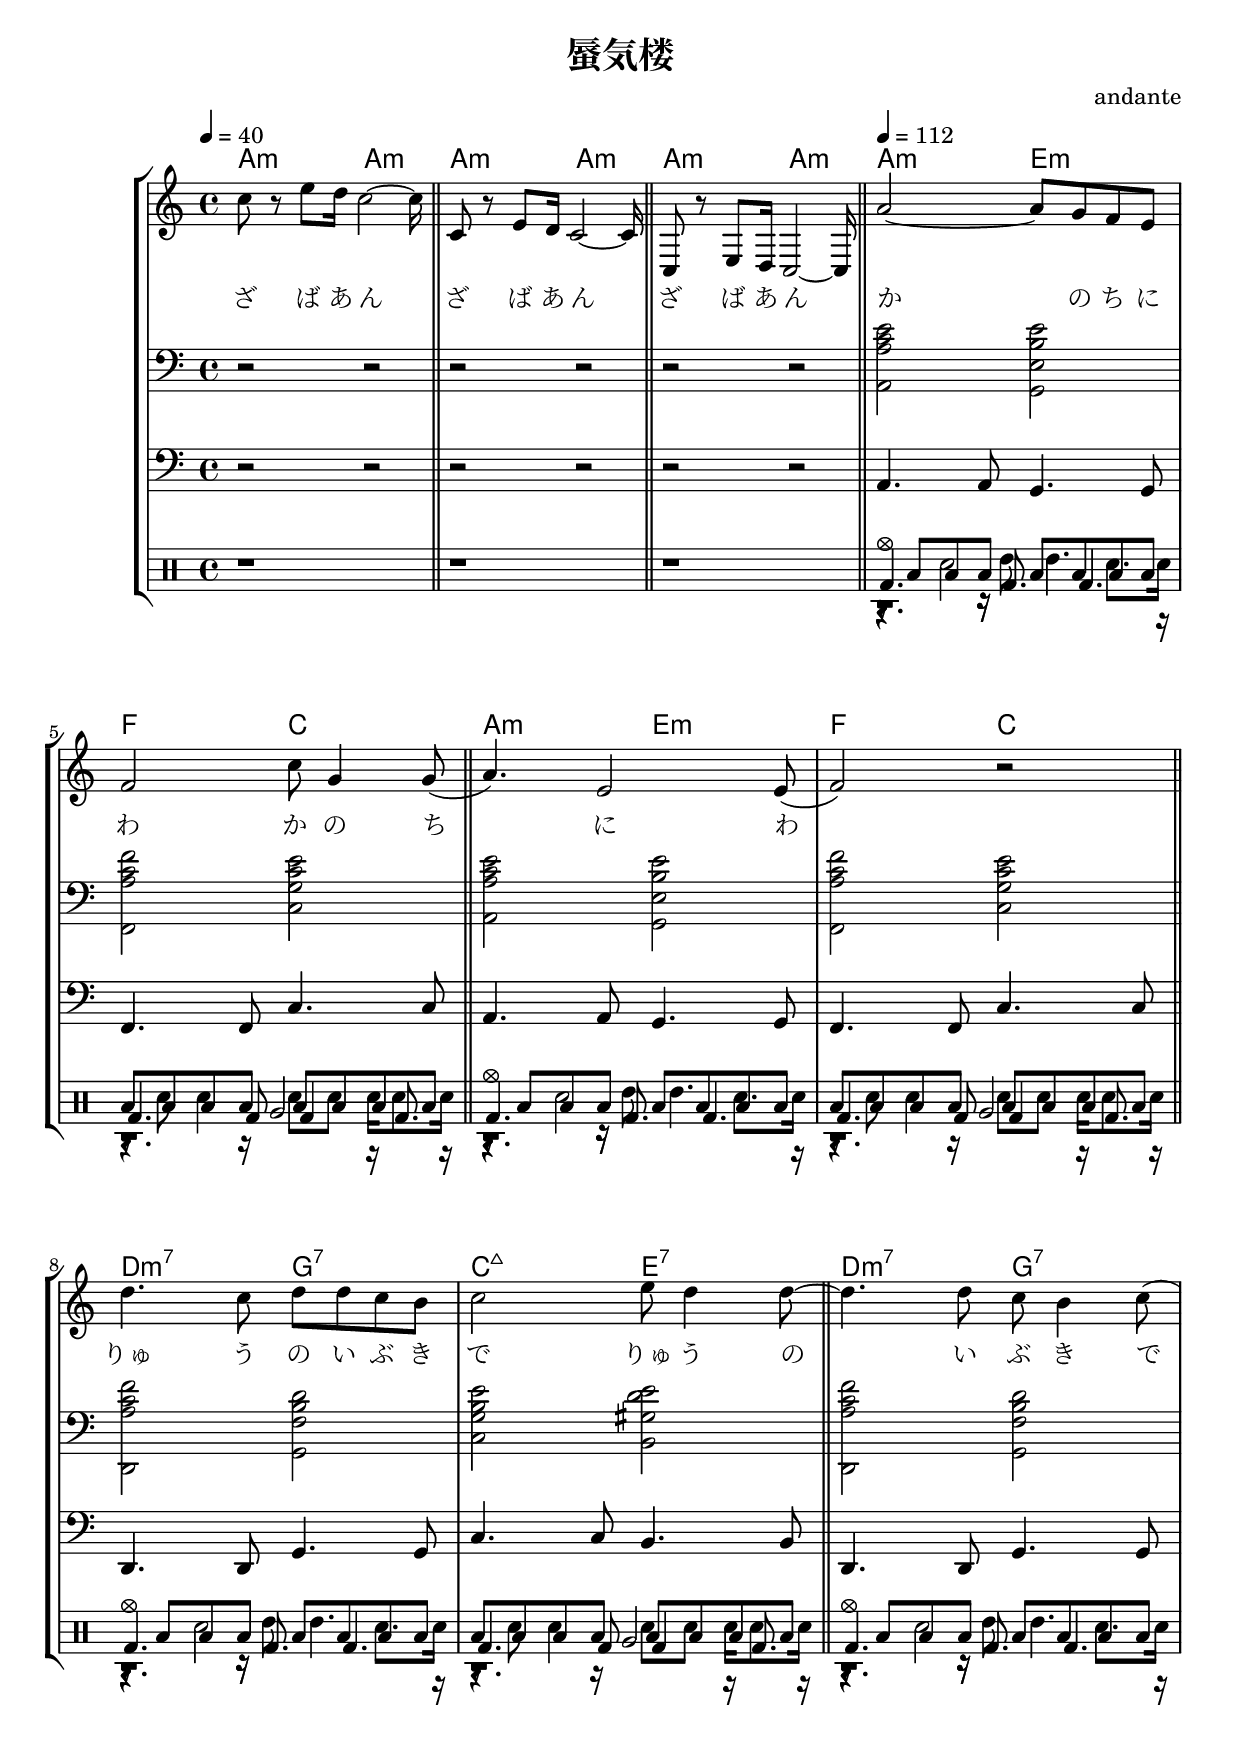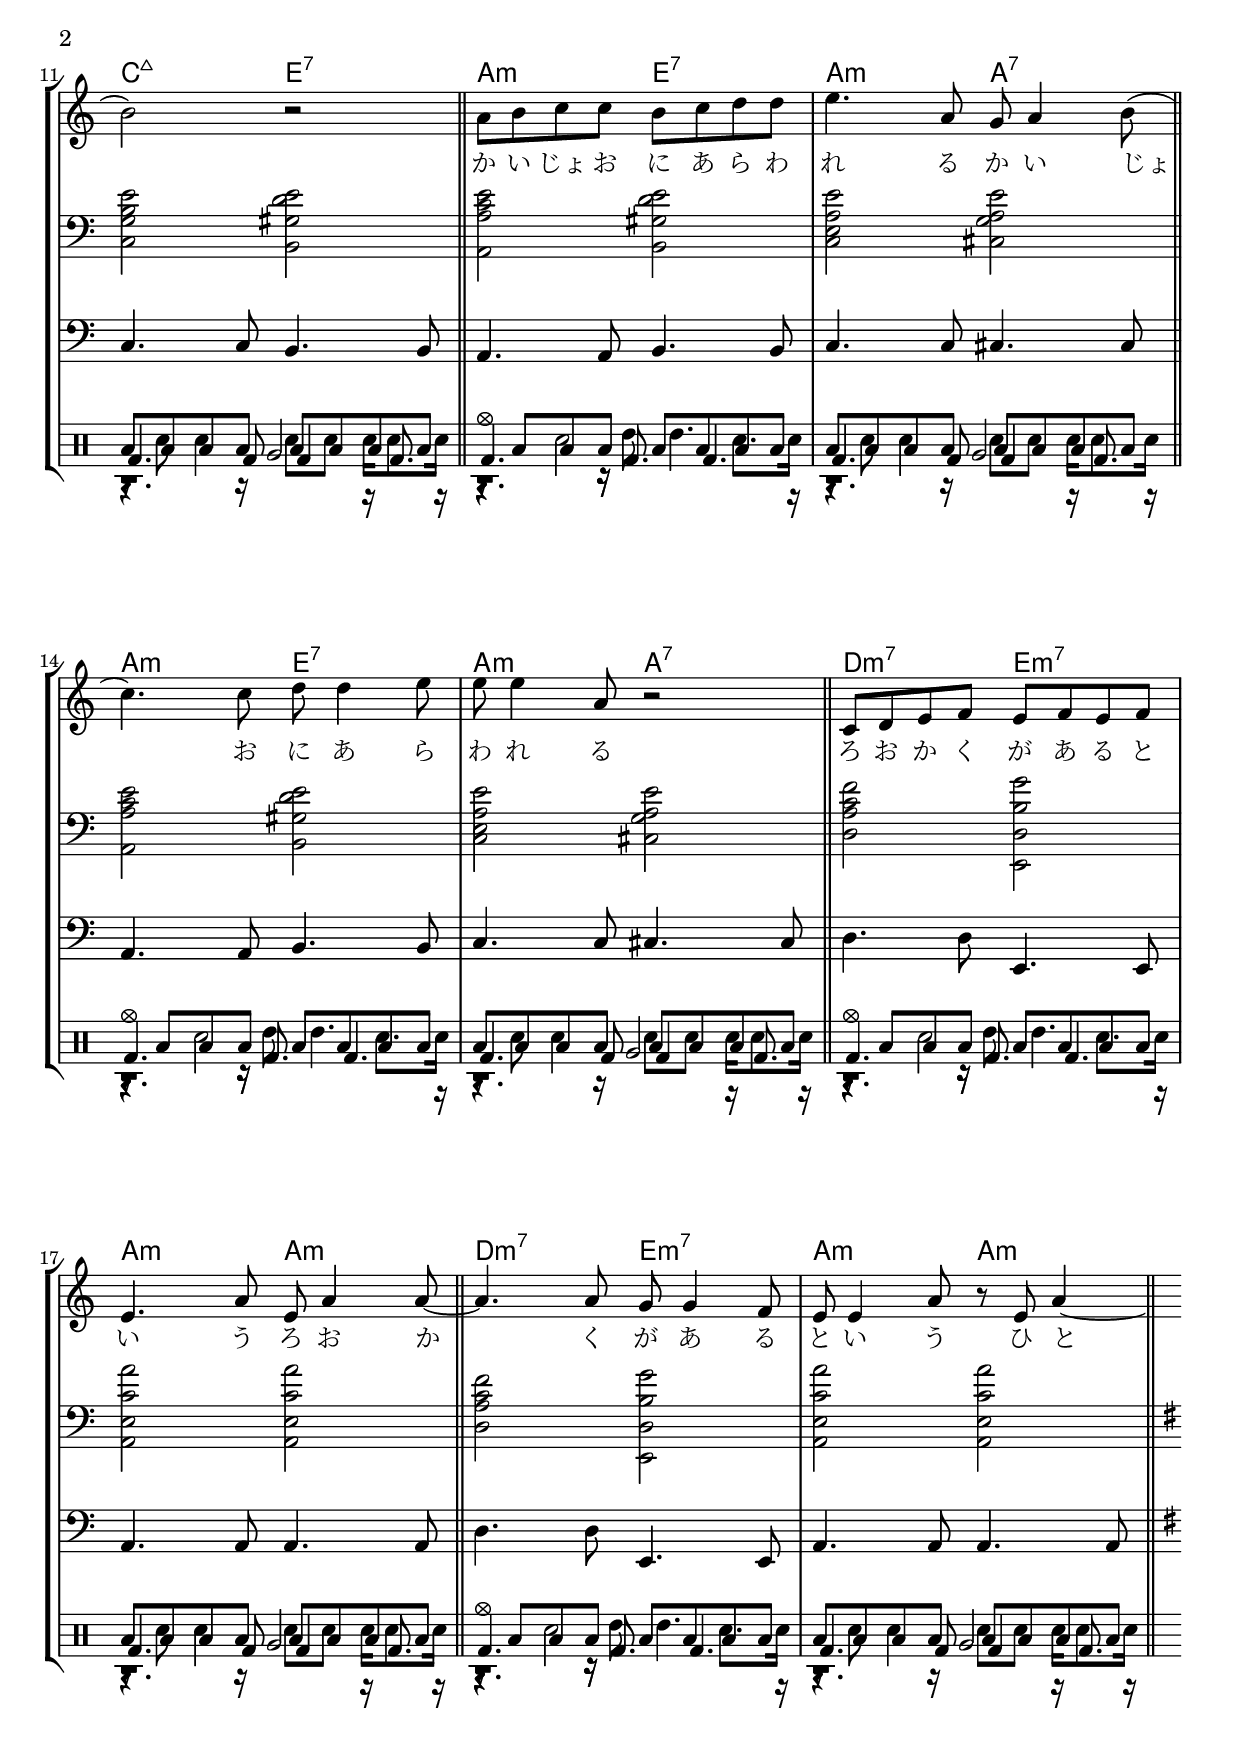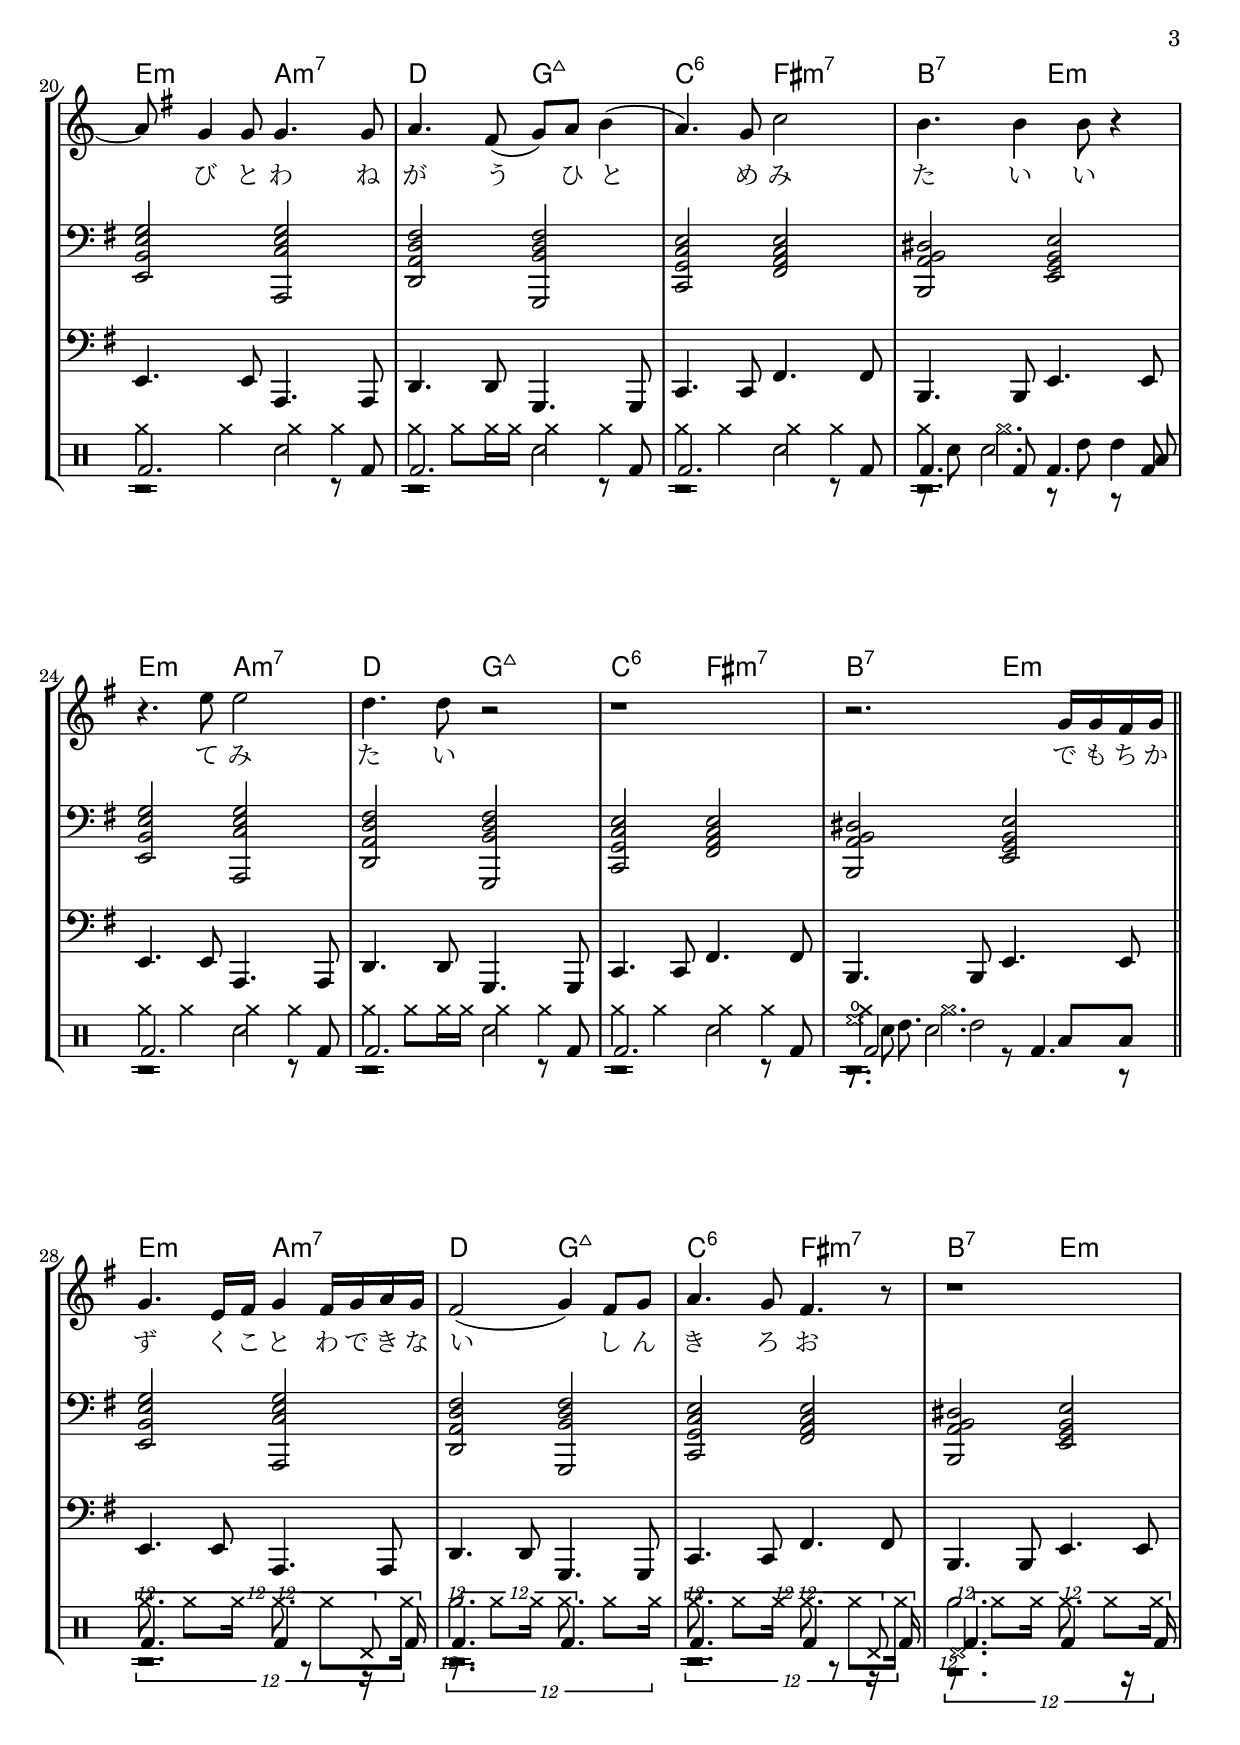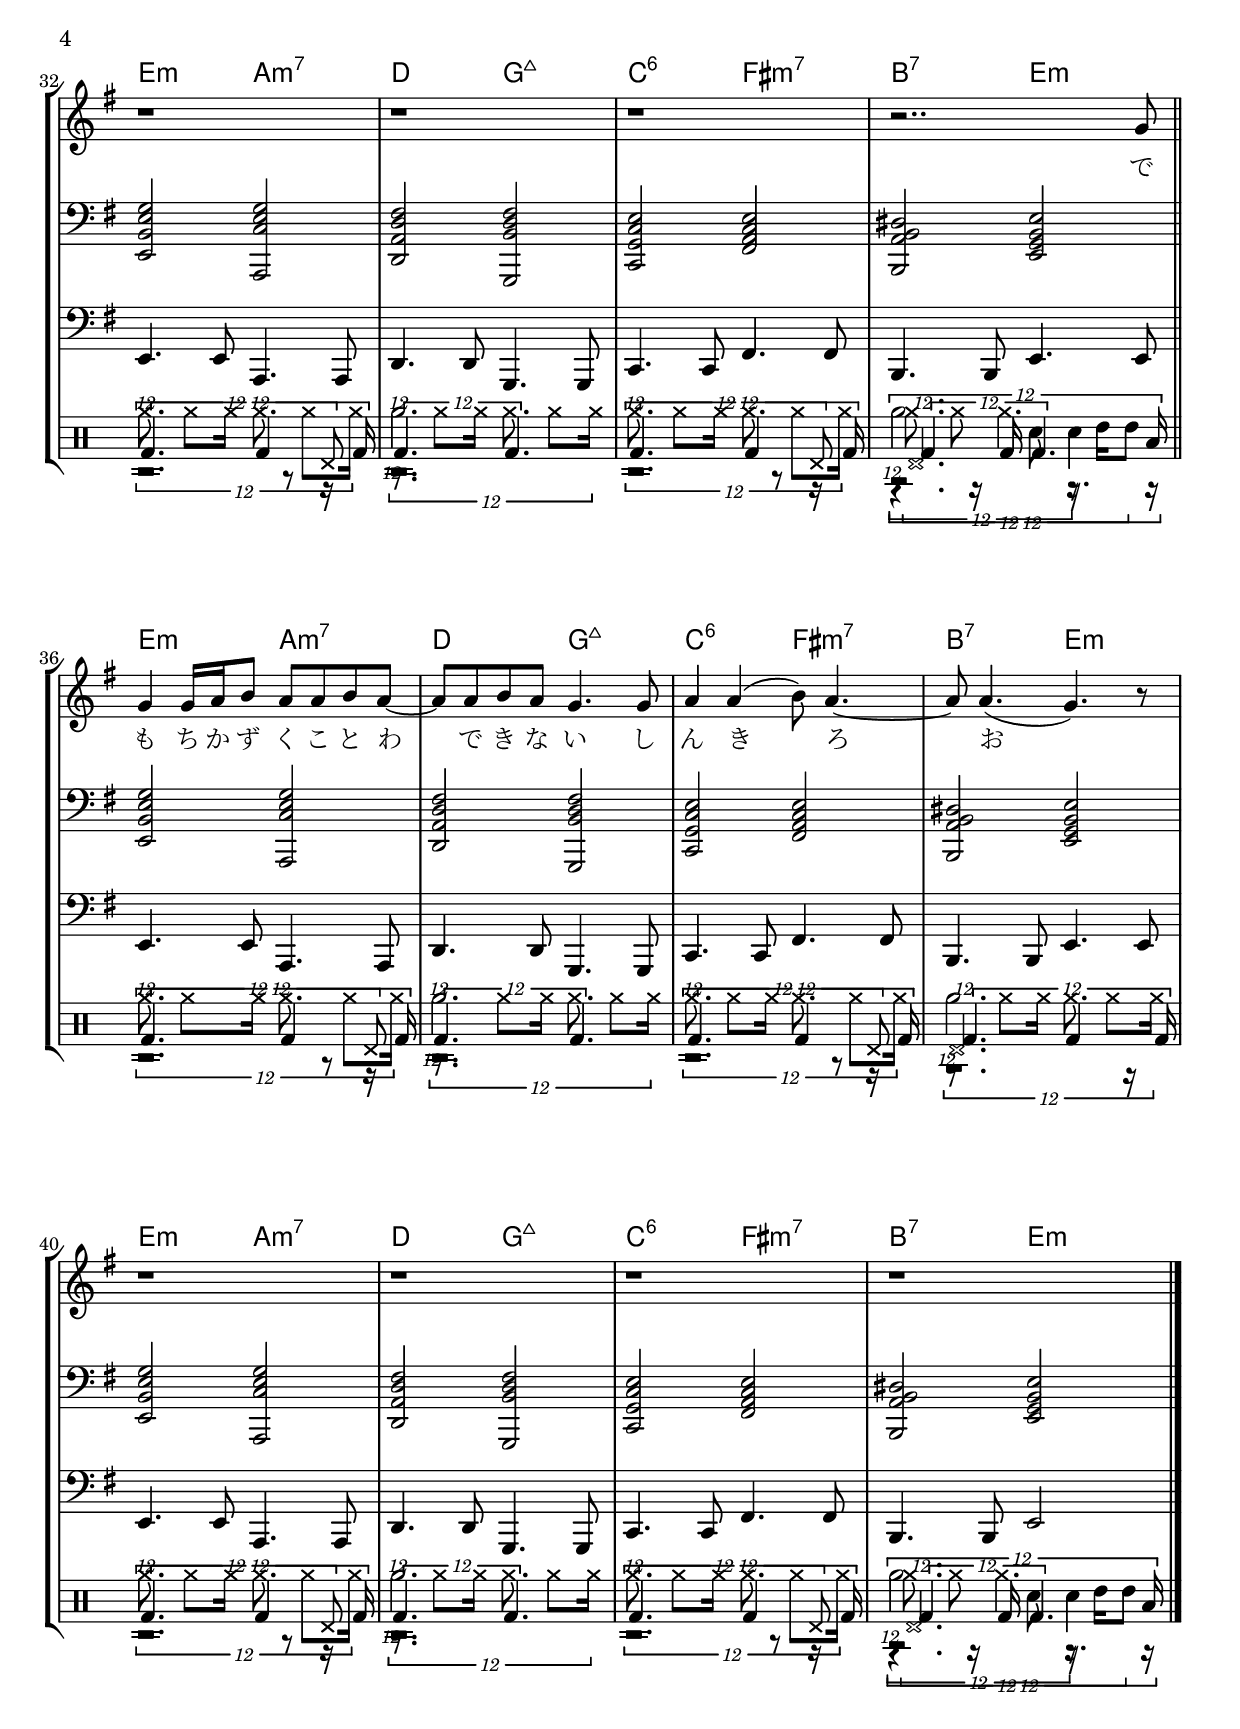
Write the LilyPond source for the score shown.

\version "2.12.1"

\header {
	title = \markup {蜃気楼}
	composer = \markup \center-column {andante}
}

harmony = \chordmode {
	a2:m a:m 

	a:m a:m 

	a:m a:m 

	a:m e:m f c 

	a:m e:m f c 

	d:min7 g:7 c:maj7 e:7 

	d:min7 g:7 c:maj7 e:7 

	a:m e:7 a:m a:7 

	a:m e:7 a:m a:7 

	d:min7 e:min7 a:m a:m 

	d:min7 e:min7 a:m a:m 

	e:m a:min7 d g:maj7 c:6 fis:m7 b:7 e:m e:m a:min7 d g:maj7 c:6 fis:m7 b:7 e:m 

	e:m a:min7 d g:maj7 c:6 fis:m7 b:7 e:m e:m a:min7 d g:maj7 c:6 fis:m7 b:7 e:m 

	e:m a:min7 d g:maj7 c:6 fis:m7 b:7 e:m e:m a:min7 d g:maj7 c:6 fis:m7 b:7 e:m 
}

melody = {
	\set Staff.midiInstrument = #"Seashore"
		\key c \major
	\tempo 4 = 40
c''8  r8  e''8  d''16  c''2~c''16
	\set Staff.midiInstrument = #"Seashore"
	c'8  r8  e'8  d'16  c'2~c'16
	\set Staff.midiInstrument = #"Seashore"
	c8  r8  e8  d16  c2~c16
	\set Staff.midiInstrument = #"fss0.35"
		\tempo 4 = 112
a'2~a'8  g'8  f'8  e'8 
	f'2  	\set Staff.midiInstrument = #"fss0.42"
	c''8  g'4  g'8 
	(a'4.)  e'2  e'8 
	(f'2)  	r2 	\set Staff.midiInstrument = #"fss0.35"
	d''4.  c''8  d''8  d''8  c''8  b'8 
	c''2  	\set Staff.midiInstrument = #"fss0.42"
	e''8  d''4  d''8~ 
	d''4.  d''8  c''8  b'4  c''8 
	(b'2)  	r2 	\set Staff.midiInstrument = #"fss0.35"
	a'8  b'8  c''8  c''8  b'8  c''8  d''8  d''8 
	e''4.  a'8  	\set Staff.midiInstrument = #"fss0.42"
	g'8  a'4  b'8 
	(c''4.)  c''8  d''8  d''4  e''8 
	e''8  e''4  a'8  	r2 	\set Staff.midiInstrument = #"fss0.35"
	c'8  d'8  e'8  f'8  e'8  f'8  e'8  f'8 
	e'4.  a'8  	\set Staff.midiInstrument = #"fss0.42"
	e'8  a'4  a'8~ 
	a'4.  a'8  g'8  g'4  f'8 
	e'8  e'4  a'8  	r8 	\set Staff.midiInstrument = #"fss0.32"
	e'8  a'4~ 
	a'8  	\key g \major
g'4  g'8  g'4.  g'8 
	a'4.  fis'8  (g'8)  a'8  b'4 
	(a'4.)  g'8  c''2 
	b'4.  b'4  b'8  r4 
	r4.  e''8  e''2 
	d''4.  d''8  	r2 r1 r2. 	\set Staff.midiInstrument = #"fss0.35"
	g'16  g'16  fis'16  g'16 
	g'4.  e'16  fis'16  g'4  fis'16  g'16  a'16  g'16 
	fis'2  (g'4)  fis'8  g'8 
	a'4.  g'8  fis'4.  	r8 r1 r1 r1 r1 r2.. 	\set Staff.midiInstrument = #"fss0.42"
	g'8 
	g'4  g'16  a'16  b'8  a'8  a'8  b'8  a'8~ 
	a'8  a'8  b'8  a'8  g'4.  g'8 
	a'4  a'4  (b'8)  a'4.~ 
	a'8  a'4.  (g'4.)  	r8 r1 r1 r1 r1 	\bar "|."
}

words = \lyricmode {
	ざ  ば  あ  ん  
	ざ  ば  あ  ん  
	ざ  ば  あ  ん  
	か  の  ち  に  わ  
	か  の  ち  に  わ  
	りゅ  う  の  い  ぶ  き  で  
	りゅ  う  の  い  ぶ  き  で  
	か  い  じょ  お  に  あ  ら  わ  れ  る  
	か  い  じょ  お  に  あ  ら  わ  れ  る  
	ろ  お  か  く  が  あ  る  と  い  う  
	ろ  お  か  く  が  あ  る  と  い  う  
	ひ  と  び  と  わ  ね  が  う  ひ  と  め  み  た  い  い  て  み  た  い  
	で  も  ち  か  ず  く  こ  と  わ  で  き  な  い  し  ん  き  ろ  お  
	で  も  ち  か  ず  く  こ  と  わ  で  き  な  い  し  ん  き  ろ  お  
}

tempochange = {
	\tempo 4 = 40
	r1 \bar "||"
	\tempo 4 = 40
	r1 \bar "||"
	\tempo 4 = 40
	r1 \bar "||"
	\tempo 4 = 112
	r1 | r1 \bar "||"
	\tempo 4 = 112
	r1 | r1 \bar "||"
	\tempo 4 = 112
	r1 | r1 \bar "||"
	\tempo 4 = 112
	r1 | r1 \bar "||"
	\tempo 4 = 112
	r1 | r1 \bar "||"
	\tempo 4 = 112
	r1 | r1 \bar "||"
	\tempo 4 = 112
	r1 | r1 \bar "||"
	\tempo 4 = 112
	r1 | r1 \bar "||"
	\tempo 4 = 112
	r1 | r1 | r1 | r1 | r1 | r1 | r1 | r1 \bar "||"
	\tempo 4 = 112
	r1 | r1 | r1 | r1 | r1 | r1 | r1 | r1 \bar "||"
	\tempo 4 = 112
	r1 | r1 | r1 | r1 | r1 | r1 | r1 | r1 \bar "|."
}

mainacc = {
	\clef bass
	\set Staff.midiInstrument = #"Acoustic grand"
	\key c \major
	\tempo 4 = 40
	r2
	r2
	\bar "||"

	\set Staff.midiInstrument = #"Acoustic grand"
	r2
	r2
	\bar "||"

	\set Staff.midiInstrument = #"Acoustic grand"
	r2
	r2
	\bar "||"

	\set Staff.midiInstrument = #"FX 8 (sci-fi)"
	\tempo 4 = 112
	<a, a c' e'>2
	<g, e b e'>2
	<f, a c' f'>2
	<c g c' e'>2
	\bar "||"

	\set Staff.midiInstrument = #"FX 8 (sci-fi)"
	<a, a c' e'>2
	<g, e b e'>2
	<f, a c' f'>2
	<c g c' e'>2
	\bar "||"

	\set Staff.midiInstrument = #"FX 8 (sci-fi)"
	<d, a c' f'>2
	<g, f b d'>2
	<c g b e'>2
	<b, gis d' e'>2
	\bar "||"

	\set Staff.midiInstrument = #"FX 8 (sci-fi)"
	<d, a c' f'>2
	<g, f b d'>2
	<c g b e'>2
	<b, gis d' e'>2
	\bar "||"

	\set Staff.midiInstrument = #"FX 8 (sci-fi)"
	<a, a c' e'>2
	<b, gis d' e'>2
	<c e a e'>2
	<cis g a e'>2
	\bar "||"

	\set Staff.midiInstrument = #"FX 8 (sci-fi)"
	<a, a c' e'>2
	<b, gis d' e'>2
	<c e a e'>2
	<cis g a e'>2
	\bar "||"

	\set Staff.midiInstrument = #"FX 8 (sci-fi)"
	<d a c' f'>2
	<e, d b g'>2
	<a, e c' a'>2
	<a, e c' a'>2
	\bar "||"

	\set Staff.midiInstrument = #"FX 8 (sci-fi)"
	<d a c' f'>2
	<e, d b g'>2
	<a, e c' a'>2
	<a, e c' a'>2
	\bar "||"

	\set Staff.midiInstrument = #"Sitar"
	\key g \major
	<e, b, e g>2
	<a,, c e g>2
	<d, a, d fis>2
	<g,, b, d fis>2
	<c, g, c e>2
	<fis, a, c e>2
	<b,, a, b, dis>2
	<e, g, b, e>2
	<e, b, e g>2
	<a,, c e g>2
	<d, a, d fis>2
	<g,, b, d fis>2
	<c, g, c e>2
	<fis, a, c e>2
	<b,, a, b, dis>2
	<e, g, b, e>2
	\bar "||"

	\set Staff.midiInstrument = #"FX 4 (atmosphere)"
	<e, b, e g>2
	<a,, c e g>2
	<d, a, d fis>2
	<g,, b, d fis>2
	<c, g, c e>2
	<fis, a, c e>2
	<b,, a, b, dis>2
	<e, g, b, e>2
	<e, b, e g>2
	<a,, c e g>2
	<d, a, d fis>2
	<g,, b, d fis>2
	<c, g, c e>2
	<fis, a, c e>2
	<b,, a, b, dis>2
	<e, g, b, e>2
	\bar "||"

	\set Staff.midiInstrument = #"FX 4 (atmosphere)"
	<e, b, e g>2
	<a,, c e g>2
	<d, a, d fis>2
	<g,, b, d fis>2
	<c, g, c e>2
	<fis, a, c e>2
	<b,, a, b, dis>2
	<e, g, b, e>2
	<e, b, e g>2
	<a,, c e g>2
	<d, a, d fis>2
	<g,, b, d fis>2
	<c, g, c e>2
	<fis, a, c e>2
	<b,, a, b, dis>2
	<e, g, b, e>2
	\bar "|."
}

subacc = {
	\clef bass
	\set Staff.midiInstrument = #"Acoustic grand"
	\key c \major
	\tempo 4 = 40
	r2
	r2
	\bar "||"

	\set Staff.midiInstrument = #"Acoustic grand"
	r2
	r2
	\bar "||"

	\set Staff.midiInstrument = #"Acoustic grand"
	r2
	r2
	\bar "||"

	\set Staff.midiInstrument = #"Bassoon"
	\tempo 4 = 112
	a,4.a,8
	g,4.g,8
	f,4.f,8
	c4.c8
	\bar "||"

	\set Staff.midiInstrument = #"Bassoon"
	a,4.a,8
	g,4.g,8
	f,4.f,8
	c4.c8
	\bar "||"

	\set Staff.midiInstrument = #"Bassoon"
	d,4.d,8
	g,4.g,8
	c4.c8
	b,4.b,8
	\bar "||"

	\set Staff.midiInstrument = #"Bassoon"
	d,4.d,8
	g,4.g,8
	c4.c8
	b,4.b,8
	\bar "||"

	\set Staff.midiInstrument = #"Bassoon"
	a,4.a,8
	b,4.b,8
	c4.c8
	cis4.cis8
	\bar "||"

	\set Staff.midiInstrument = #"Bassoon"
	a,4.a,8
	b,4.b,8
	c4.c8
	cis4.cis8
	\bar "||"

	\set Staff.midiInstrument = #"Bassoon"
	d4.d8
	e,4.e,8
	a,4.a,8
	a,4.a,8
	\bar "||"

	\set Staff.midiInstrument = #"Bassoon"
	d4.d8
	e,4.e,8
	a,4.a,8
	a,4.a,8
	\bar "||"

	\set Staff.midiInstrument = #"Agogo"
	\key g \major
	e,4.e,8
	a,,4.a,,8
	d,4.d,8
	g,,4.g,,8
	c,4.c,8
	fis,4.fis,8
	b,,4.b,,8
	e,4.e,8
	e,4.e,8
	a,,4.a,,8
	d,4.d,8
	g,,4.g,,8
	c,4.c,8
	fis,4.fis,8
	b,,4.b,,8
	e,4.e,8
	\bar "||"

	\set Staff.midiInstrument = #"FX 7 (echoes)"
	e,4.e,8
	a,,4.a,,8
	d,4.d,8
	g,,4.g,,8
	c,4.c,8
	fis,4.fis,8
	b,,4.b,,8
	e,4.e,8
	e,4.e,8
	a,,4.a,,8
	d,4.d,8
	g,,4.g,,8
	c,4.c,8
	fis,4.fis,8
	b,,4.b,,8
	e,4.e,8
	\bar "||"

	\set Staff.midiInstrument = #"FX 7 (echoes)"
	e,4.e,8
	a,,4.a,,8
	d,4.d,8
	g,,4.g,,8
	c,4.c,8
	fis,4.fis,8
	b,,4.b,,8
	e,4.e,8
	e,4.e,8
	a,,4.a,,8
	d,4.d,8
	g,,4.g,,8
	c,4.c,8
	fis,4.fis,8
	b,,4.b,,8
	e,2
	\bar "|."
}

percA = {
	\drummode {
	r1 \bar "||"
	r1 \bar "||"
	r1 \bar "||"
	r4 sn2 sn8. sn16  |r8 sn8 sn4 sn8 sn8 sn16 sn8 sn16  \bar "||"
	r4 sn2 sn8. sn16  |r8 sn8 sn4 sn8 sn8 sn16 sn8 sn16  \bar "||"
	r4 sn2 sn8. sn16  |r8 sn8 sn4 sn8 sn8 sn16 sn8 sn16  \bar "||"
	r4 sn2 sn8. sn16  |r8 sn8 sn4 sn8 sn8 sn16 sn8 sn16  \bar "||"
	r4 sn2 sn8. sn16  |r8 sn8 sn4 sn8 sn8 sn16 sn8 sn16  \bar "||"
	r4 sn2 sn8. sn16  |r8 sn8 sn4 sn8 sn8 sn16 sn8 sn16  \bar "||"
	r4 sn2 sn8. sn16  |r8 sn8 sn4 sn8 sn8 sn16 sn8 sn16  \bar "||"
	r4 sn2 sn8. sn16  |r8 sn8 sn4 sn8 sn8 sn16 sn8 sn16  \bar "||"
	cymr4 cymr4 cymr4 cymr4  |cymr4 cymr8 cymr16 cymr16 cymr4 cymr4  |cymr4 cymr4 cymr4 cymr4  |cymr4 cymr2.  |cymr4 cymr4 cymr4 cymr4  |cymr4 cymr8 cymr16 cymr16 cymr4 cymr4  |cymr4 cymr4 cymr4 cymr4  |cymr4 cymr2.  \bar "||"
	\times 16/12{ cymr8. cymr8 cymr16 cymr8. cymr8 cymr16 } |\times 16/12{ r8. cymr8 cymr16 cymr8. cymr8 cymr16 } |\times 16/12{ cymr8. cymr8 cymr16 cymr8. cymr8 cymr16 } |\times 16/12{ r8. cymr8 cymr16 cymr8. cymr8 cymr16 } |\times 16/12{ cymr8. cymr8 cymr16 cymr8. cymr8 cymr16 } |\times 16/12{ r8. cymr8 cymr16 cymr8. cymr8 cymr16 } |\times 16/12{ cymr8. cymr8 cymr16 cymr8. cymr8 cymr16 } |\times 16/12{ cymr8. cymr8 cymr4. r16 } \bar "||"
	\times 16/12{ cymr8. cymr8 cymr16 cymr8. cymr8 cymr16 } |\times 16/12{ r8. cymr8 cymr16 cymr8. cymr8 cymr16 } |\times 16/12{ cymr8. cymr8 cymr16 cymr8. cymr8 cymr16 } |\times 16/12{ r8. cymr8 cymr16 cymr8. cymr8 cymr16 } |\times 16/12{ cymr8. cymr8 cymr16 cymr8. cymr8 cymr16 } |\times 16/12{ r8. cymr8 cymr16 cymr8. cymr8 cymr16 } |\times 16/12{ cymr8. cymr8 cymr16 cymr8. cymr8 cymr16 } |\times 16/12{ cymr8. cymr8 cymr4. r16 } \bar "|."
	}
}

percB = {
	\drummode {
	r1 \bar "||"
	r1 \bar "||"
	r1 \bar "||"
	r4. r16 tommh8 tommh4. r16  |r1  \bar "||"
	r4. r16 tommh8 tommh4. r16  |r1  \bar "||"
	r4. r16 tommh8 tommh4. r16  |r1  \bar "||"
	r4. r16 tommh8 tommh4. r16  |r1  \bar "||"
	r4. r16 tommh8 tommh4. r16  |r1  \bar "||"
	r4. r16 tommh8 tommh4. r16  |r1  \bar "||"
	r4. r16 tommh8 tommh4. r16  |r1  \bar "||"
	r4. r16 tommh8 tommh4. r16  |r1  \bar "||"
	r2 sn2  |r2 sn2  |r2 sn2  |r8 sn8 sn2.  |r2 sn2  |r2 sn2  |r2 sn2  |r8 sn8 sn2.  \bar "||"
	\times 16/12{ r2 r8 hhp8 } |\times 16/12{ r2. } |\times 16/12{ r2 r8 hhp8 } |\times 16/12{ hhp2. } |\times 16/12{ r2 r8 hhp8 } |\times 16/12{ r2. } |\times 16/12{ r2 r8 hhp8 } |\times 16/12{ hhp2. } \bar "||"
	\times 16/12{ r2 r8 hhp8 } |\times 16/12{ r2. } |\times 16/12{ r2 r8 hhp8 } |\times 16/12{ hhp2. } |\times 16/12{ r2 r8 hhp8 } |\times 16/12{ r2. } |\times 16/12{ r2 r8 hhp8 } |\times 16/12{ hhp2. } \bar "|."
	}
}

percC = {
	\drummode {
	r1 \bar "||"
	r1 \bar "||"
	r1 \bar "||"
	r8 toml8 toml8 toml8 toml8 toml8 toml8 toml8  |toml8 toml8 toml8 toml8 toml8 toml8 toml8 toml8  \bar "||"
	r8 toml8 toml8 toml8 toml8 toml8 toml8 toml8  |toml8 toml8 toml8 toml8 toml8 toml8 toml8 toml8  \bar "||"
	r8 toml8 toml8 toml8 toml8 toml8 toml8 toml8  |toml8 toml8 toml8 toml8 toml8 toml8 toml8 toml8  \bar "||"
	r8 toml8 toml8 toml8 toml8 toml8 toml8 toml8  |toml8 toml8 toml8 toml8 toml8 toml8 toml8 toml8  \bar "||"
	r8 toml8 toml8 toml8 toml8 toml8 toml8 toml8  |toml8 toml8 toml8 toml8 toml8 toml8 toml8 toml8  \bar "||"
	r8 toml8 toml8 toml8 toml8 toml8 toml8 toml8  |toml8 toml8 toml8 toml8 toml8 toml8 toml8 toml8  \bar "||"
	r8 toml8 toml8 toml8 toml8 toml8 toml8 toml8  |toml8 toml8 toml8 toml8 toml8 toml8 toml8 toml8  \bar "||"
	r8 toml8 toml8 toml8 toml8 toml8 toml8 toml8  |toml8 toml8 toml8 toml8 toml8 toml8 toml8 toml8  \bar "||"
	bd2. r8 bd8  |bd2. r8 bd8  |bd2. r8 bd8  |bd4. bd8 bd4. bd8  |bd2. r8 bd8  |bd2. r8 bd8  |bd2. r8 bd8  |bd2 r8 bd4.  \bar "||"
	\times 16/12{ bd4. bd4 r16 bd16 } |\times 16/12{ bd4. bd4. } |\times 16/12{ bd4. bd4 r16 bd16 } |\times 16/12{ bd4. bd4 r16 bd16 } |\times 16/12{ bd4. bd4 r16 bd16 } |\times 16/12{ bd4. bd4. } |\times 16/12{ bd4. bd4 r16 bd16 } |\times 16/12{ bd4 r16 bd16 bd4. } \bar "||"
	\times 16/12{ bd4. bd4 r16 bd16 } |\times 16/12{ bd4. bd4. } |\times 16/12{ bd4. bd4 r16 bd16 } |\times 16/12{ bd4. bd4 r16 bd16 } |\times 16/12{ bd4. bd4 r16 bd16 } |\times 16/12{ bd4. bd4. } |\times 16/12{ bd4. bd4 r16 bd16 } |\times 16/12{ bd4 r16 bd16 bd4. } \bar "|."
	}
}

percD = {
	\drummode {
	r1 \bar "||"
	r1 \bar "||"
	r1 \bar "||"
	r1  |r4. r16 tomfh2 r16  \bar "||"
	r1  |r4. r16 tomfh2 r16  \bar "||"
	r1  |r4. r16 tomfh2 r16  \bar "||"
	r1  |r4. r16 tomfh2 r16  \bar "||"
	r1  |r4. r16 tomfh2 r16  \bar "||"
	r1  |r4. r16 tomfh2 r16  \bar "||"
	r1  |r4. r16 tomfh2 r16  \bar "||"
	r1  |r4. r16 tomfh2 r16  \bar "||"
	r1 |r1 |r1 |r2 r8 tommh8 tommh4  |r1 |r1 |r1 |r8. tommh8. tommh2 r8  \bar "||"
	\times 16/12{ r2. } |\times 16/12{ rb2. } |\times 16/12{ r2. } |\times 16/12{ rb2. } |\times 16/12{ r2. } |\times 16/12{ rb2. } |\times 16/12{ r2. } |\times 16/12{ rb2. } \bar "||"
	\times 16/12{ r2. } |\times 16/12{ rb2. } |\times 16/12{ r2. } |\times 16/12{ rb2. } |\times 16/12{ r2. } |\times 16/12{ rb2. } |\times 16/12{ r2. } |\times 16/12{ rb2. } \bar "|."
	}
}

percE = {
	\drummode {
	r1 \bar "||"
	r1 \bar "||"
	r1 \bar "||"
	bd4. r16 bd8. bd4.  |bd4. bd8 bd4 r16 bd8.  \bar "||"
	bd4. r16 bd8. bd4.  |bd4. bd8 bd4 r16 bd8.  \bar "||"
	bd4. r16 bd8. bd4.  |bd4. bd8 bd4 r16 bd8.  \bar "||"
	bd4. r16 bd8. bd4.  |bd4. bd8 bd4 r16 bd8.  \bar "||"
	bd4. r16 bd8. bd4.  |bd4. bd8 bd4 r16 bd8.  \bar "||"
	bd4. r16 bd8. bd4.  |bd4. bd8 bd4 r16 bd8.  \bar "||"
	bd4. r16 bd8. bd4.  |bd4. bd8 bd4 r16 bd8.  \bar "||"
	bd4. r16 bd8. bd4.  |bd4. bd8 bd4 r16 bd8.  \bar "||"
	r1 |r1 |r1 |r2. r8 toml8  |r1 |r1 |r1 |r2. toml8 toml8  \bar "||"
	r1 |r1 |r1 |r1 |r1 |r1 |r1 |\times 16/12{ r4. sn8 sn4 } \bar "||"
	r1 |r1 |r1 |r1 |r1 |r1 |r1 |\times 16/12{ r4. sn8 sn4 } \bar "|."
	}
}

percF = {
	\drummode {
	r1 \bar "||"
	r1 \bar "||"
	r1 \bar "||"
	cymc1  |r1 \bar "||"
	cymc1  |r1 \bar "||"
	cymc1  |r1 \bar "||"
	cymc1  |r1 \bar "||"
	cymc1  |r1 \bar "||"
	cymc1  |r1 \bar "||"
	cymc1  |r1 \bar "||"
	cymc1  |r1 \bar "||"
	r1 |r1 |r1 |r1 |r1 |r1 |r1 |hho1  \bar "||"
	r1 |r1 |r1 |r1 |r1 |r1 |r1 |\times 16/12{ r2 r16 tommh16 tommh8 } \bar "||"
	r1 |r1 |r1 |r1 |r1 |r1 |r1 |\times 16/12{ r2 r16 tommh16 tommh8 } \bar "|."
	}
}

percG = {
	\drummode {
	r1 \bar "||"
	r1 \bar "||"
	r1 \bar "||"
	r1 | r1 \bar "||"
	r1 | r1 \bar "||"
	r1 | r1 \bar "||"
	r1 | r1 \bar "||"
	r1 | r1 \bar "||"
	r1 | r1 \bar "||"
	r1 | r1 \bar "||"
	r1 | r1 \bar "||"
	r1 | r1 | r1 | r1 | r1 | r1 | r1 | r1 \bar "||"
	r1 |r1 |r1 |r1 |r1 |r1 |r1 |\times 16/12{ r2 r8. toml16 } \bar "||"
	r1 |r1 |r1 |r1 |r1 |r1 |r1 |\times 16/12{ r2 r8. toml16 } \bar "|."
	}
}

\score {
	<<
		\new StaffGroup <<
			\new ChordNames {\harmony}
			\new Voice = "melody" {\melody}
			\new Lyrics \lyricsto "melody" \words
			\new Staff = "mainacc" {\mainacc}
			\new Staff = "subacc" {\subacc}
			\new DrumStaff <<
				\new DrumVoice {\percA}
				\new DrumVoice {\percB}
				\new DrumVoice {\percC}
				\new DrumVoice {\percD}
				\new DrumVoice {\percE}
				\new DrumVoice {\percF}
				\new DrumVoice {\percG}
			>>
		>>
	>>
	\layout { }
}
